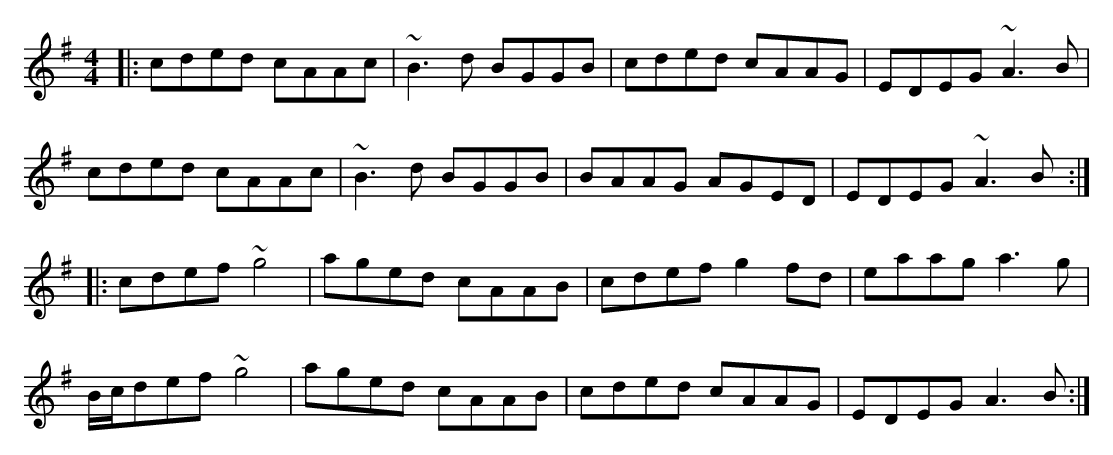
X:1
M:4/4
K:Ador
|:cded cAAc|~B3d BGGB|cded cAAG|EDEG ~A3B|
cded cAAc|~B3d BGGB|BAAG AGED|EDEG ~A3B:|
|:cdef ~g4|aged cAAB|cdef g2 fd|eaag a3g|
B/c/def ~g4|aged cAAB|cded cAAG|EDEG A3B:|
